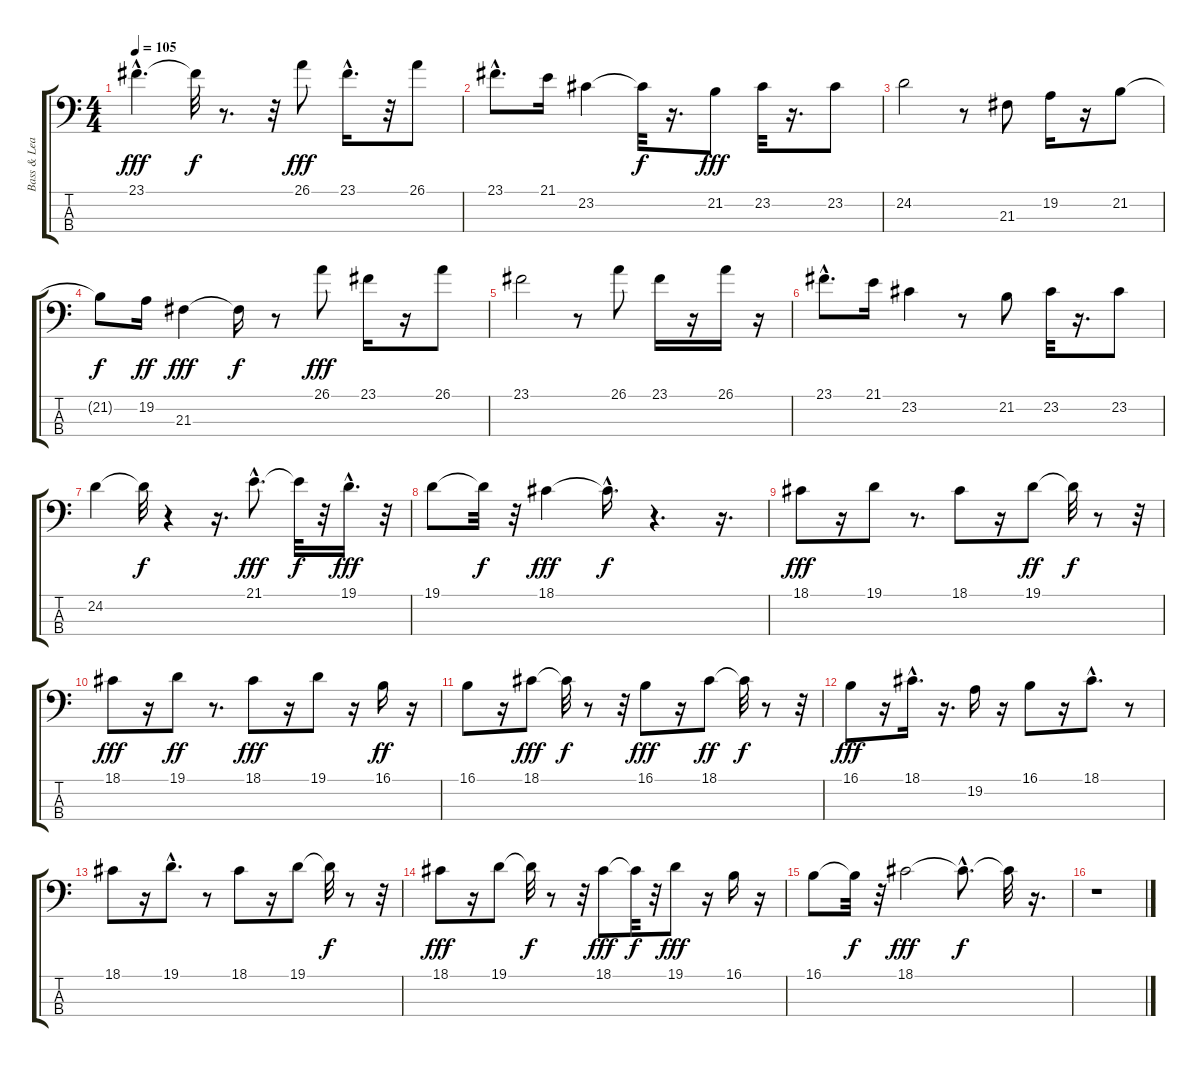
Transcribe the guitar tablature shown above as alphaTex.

\track ("Bass & Lead - Melody" "Bass & Lea") {instrument lead8bassandlead}
\staff {score tabs}
\tuning (G2 D2 A1 E1) {hide}
\ts (4 4)
\tempo 105
\clef f4
\ks c
23.1{hac}.4{d dy fff} 23.1{t}.32{dy f} r.8{d} r.32 26.1.8{dy fff} 23.1{hac}.16{d} r.32 26.1.8 |
23.1{hac}.8{d} 21.1.16 23.2.4 23.2{t}.32{dy f} r.16{d} 21.2.8{dy fff} 23.2.32 r.16{d} 23.2.8 |
24.2.2 r.8 21.3.8 19.2.16 r.16 21.2.8 |
21.2{t}.8{dy f} 19.2.16{dy ff} 21.3.4{dy fff} 21.3{t}.16{dy f} r.8 26.1.8{dy fff} 23.1.16 r.16 26.1.8 |
23.1.2 r.8 26.1.8 23.1.16 r.16 26.1.16 r.16 |
23.1{hac}.8{d} 21.1.16 23.2.4 r.8 21.2.8 23.2.32 r.16{d} 23.2.8 |
24.2.4 24.2{t}.32{dy f} r.4 r.16{d} 21.1{hac}.8{d dy fff} 21.1{t}.32{dy f} r.32 19.1{hac}.16{d dy fff} r.32 |
19.1.8 19.1{t}.32{dy f} r.32 18.1.4{dy fff} 18.1{hac t}.16{d dy f} r.4{d} r.16{d} |
18.1.8{dy fff} r.16 19.1.8 r.8{d} 18.1.8 r.16 19.1.8{dy ff} 19.1{t}.32{dy f} r.8 r.32 |
18.1.8{dy fff} r.16 19.1.8{dy ff} r.8{d} 18.1.8{dy fff} r.16 19.1.8 r.16 16.1.16{dy ff} r.16 |
16.1.8 r.16 18.1.8{dy fff} 18.1{t}.32{dy f} r.8 r.32 16.1.8{dy fff} r.16 18.1.8{dy ff} 18.1{t}.32{dy f} r.8 r.32 |
16.1.8{dy fff} r.16 18.1{hac}.16{d} r.16{d} 19.2.16 r.16 16.1.8 r.16 18.1{hac}.8{d} r.8 |
18.1.8 r.16 19.1{hac}.8{d} r.8 18.1.8 r.16 19.1.8 19.1{t}.32{dy f} r.8 r.32 |
18.1.8{dy fff} r.16 19.1.8 19.1{t}.32{dy f} r.8 r.32 18.1.8{dy fff} 18.1{t}.32{dy f} r.32 19.1.8{dy fff} r.16 16.1.16 r.16 |
16.1.8 16.1{t}.32{dy f} r.32 18.1.2{dy fff} 18.1{hac t}.8{d dy f} 18.1{t}.32 r.16{d} |
r.1
